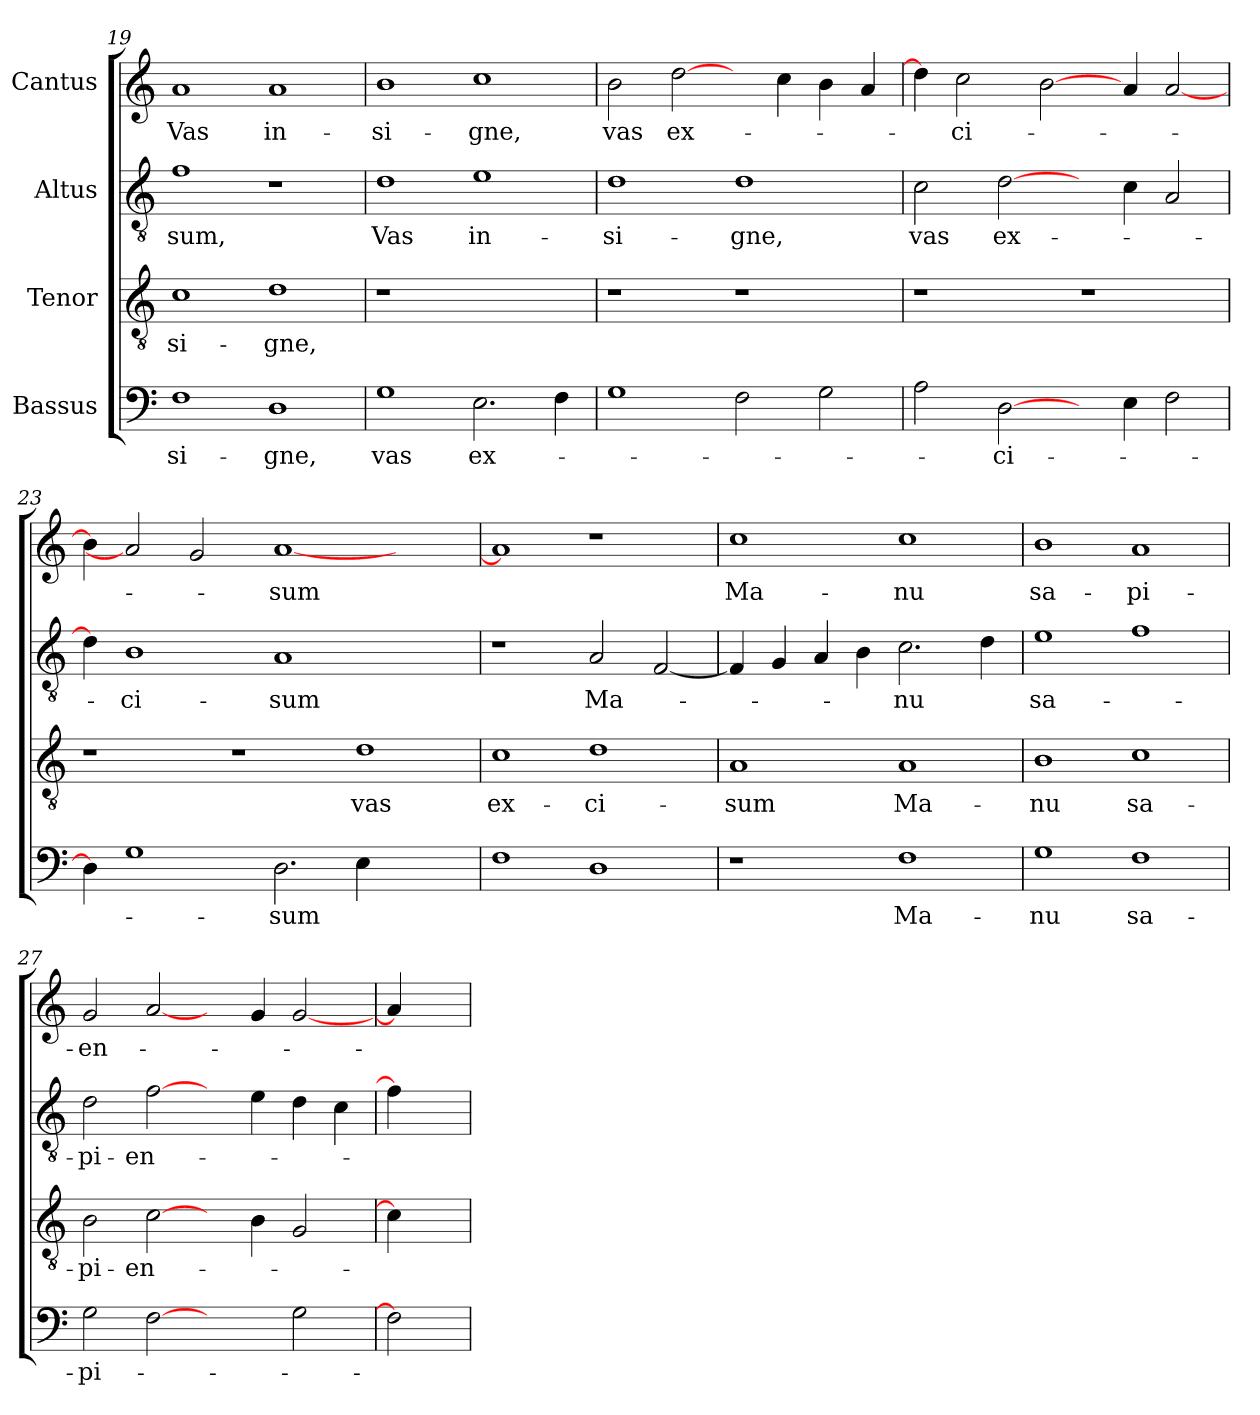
**kern	**text	**kern	**text	**kern	**text	**kern	**text
*part4	*part4	*part3	*part3	*part2	*part2	*part1	*part1
*staff4	*staff4	*staff3	*staff3	*staff2	*staff2	*staff1	*staff1
*I"Bassus	*	*I"Tenor	*	*I"Altus	*	*I"Cantus	*
!!LO:LB:g=z
*clefF4	*	*clefGv2	*	*clefGv2	*	*clefG2	*
*k[]	*	*k[]	*	*k[]	*	*k[]	*
*C:	*	*C:	*	*C:	*	*C:	*
=19	=19	=19	=19	=19	=19	=19	=19
1F\	-si-	1c\	-si-	1f\	-sum,	1a/	Vas
1D\	-gne,	1d\	-gne,	1r	.	1a/	in-
=20	=20	=20	=20	=20	=20	=20	=20
1G\	vas	1r	.	1d\	Vas	1b\	-si-
2.E\	ex-	1ryy	.	1e\	in-	1cc\	-gne,
4F\	.	.	.	.	.	.	.
=21	=21	=21	=21	=21	=21	=21	=21
1G\	.	1r	.	1d\	-si-	2b\	vas
.	.	.	.	.	.	[2dd\	ex-
2F\	.	1r	.	1d\	-gne,	4ryy	.
.	.	.	.	.	.	4cc\	.
2G\	.	.	.	.	.	4b\	.
.	.	.	.	.	.	4a/	.
=22	=22	=22	=22	=22	=22	=22	=22
2A\	.	1r	.	2c\	vas	4dd\]	.
.	.	.	.	.	.	2cc\	-ci-
[2D\	-ci-	.	.	[2d\	ex-	.	.
.	.	.	.	.	.	[2b\	.
4ryy	.	1r	.	4ryy	.	.	.
4E\	.	.	.	4c\	.	4a/	.
2F\	.	.	.	2A/	.	[2a/	.
=23	=23	=23	=23	=23	=23	=23	=23
4D\]	.	1r	.	4d\]	.	4b\]	.
1G\	.	.	.	1B\	-ci-	2a/]	.
.	.	.	.	.	.	2g/	.
.	.	1r	.	.	.	.	.
2.D\	-sum	.	.	1A/	-sum	[1a/	-sum
4E\	.	1d\	vas	.	.	.	.
2.ryy	.	.	.	2.ryy	.	2.ryy	.
!!LO:PB:g=z
=24	=24	=24	=24	=24	=24	=24	=24
1F\	.	1c\	ex-	1r	.	1a/]	.
1D\	.	1d\	-ci-	2A/	Ma-	1r	.
.	.	.	.	[2F/	.	.	.
=25	=25	=25	=25	=25	=25	=25	=25
1r	.	1A/	-sum	4F/]	.	1cc\	Ma-
.	.	.	.	4G/	.	.	.
.	.	.	.	4A/	.	.	.
.	.	.	.	4B\	.	.	.
1F\	Ma-	1A/	Ma-	2.c\	-nu	1cc\	-nu
.	.	.	.	4d\	.	.	.
=26	=26	=26	=26	=26	=26	=26	=26
1G\	-nu	1B\	-nu	1e\	sa-	1b\	sa-
1F\	sa-	1c\	sa-	1f\	.	1a/	-pi-
=27	=27	=27	=27	=27	=27	=27	=27
2G\	-pi-	2B\	-pi-	2d\	-pi-	2g/	-en-
[2F\	.	[2c\	-en-	[2f\	-en-	[2a/	.
2ryy	.	4ryy	.	4ryy	.	4ryy	.
.	.	4B\	.	4e\	.	4g/	.
2G\	.	2G/	.	4d\	.	[2g/	.
.	.	.	.	4c\	.	.	.
=28	=28	=28	=28	=28	=28	=28	=28
2F\]	.	4c\]	.	4f\]	.	4a/]	.
.	.	4ryy	.	4ryy	.	4ryy	.
=	=	=	=	=	=	=	=
*-	*-	*-	*-	*-	*-	*-	*-
